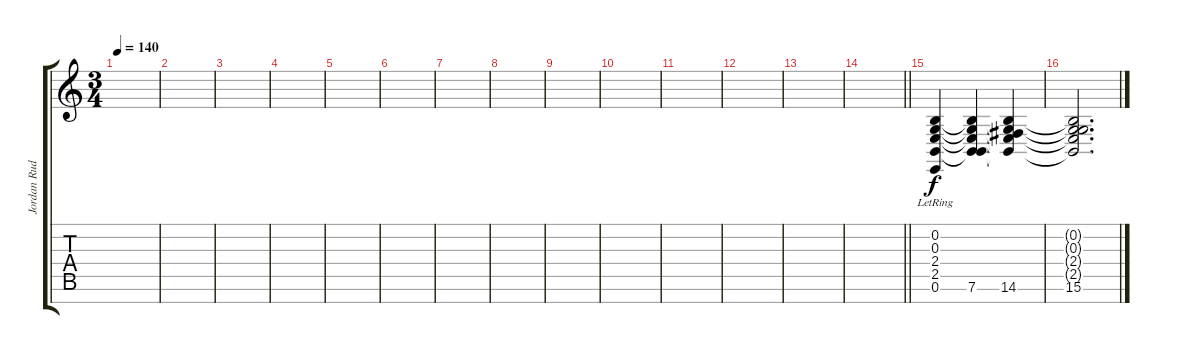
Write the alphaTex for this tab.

\track ("Jordan Rudess  I" "Jordan Rud") {instrument brightacousticpiano}
\staff {score tabs}
\tuning (E4 B3 G3 D3 A2 E2 B1) {hide}
\ts (3 4)
\tempo 140
\clef g2
\ks c
|
|
|
|
|
|
|
|
|
|
|
|
|
\barLineRight lightlight
|
(0.2{lr} 0.3{lr} 2.4{lr} 2.5{lr} 0.6{lr}).4 (0.2{t} 0.3{t} 2.4{t} 2.5{t} 7.6).4 (0.2{t} 0.3{t} 2.4{t} 2.5{t} 14.6).4 |
(0.2{t} 0.3{t} 2.4{t} 2.5{t} 15.6).2{d}
